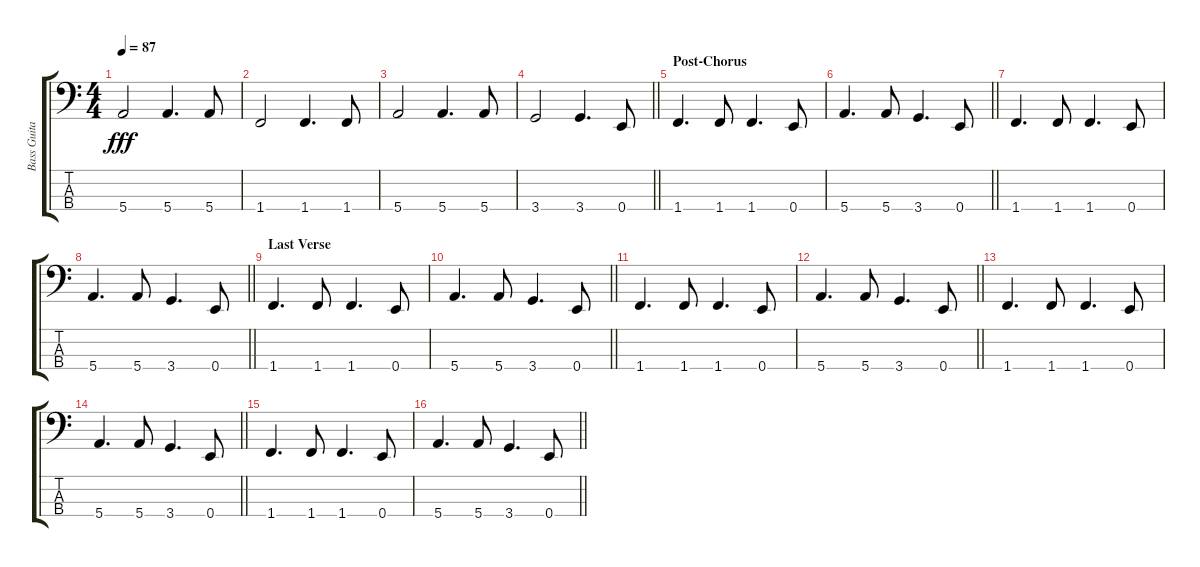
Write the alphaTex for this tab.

\track ("Bass Guitar" "Bass Guita") {instrument electricbassfinger}
\staff {score tabs}
\tuning (G2 D2 A1 E1) {hide}
\ts (4 4)
\tempo 87
\clef f4
\ks c
5.4.2{dy fff} 5.4.4{d} 5.4.8 |
1.4.2 1.4.4{d} 1.4.8 |
5.4.2 5.4.4{d} 5.4.8 |
\barLineRight lightlight
3.4.2 3.4.4{d} 0.4.8 |
\section ("" "Post-Chorus")
1.4.4{d} 1.4.8 1.4.4{d} 0.4.8 |
\barLineRight lightlight
5.4.4{d} 5.4.8 3.4.4{d} 0.4.8 |
1.4.4{d} 1.4.8 1.4.4{d} 0.4.8 |
\barLineRight lightlight
5.4.4{d} 5.4.8 3.4.4{d} 0.4.8 |
\section ("" "Last Verse")
1.4.4{d} 1.4.8 1.4.4{d} 0.4.8 |
\barLineRight lightlight
5.4.4{d} 5.4.8 3.4.4{d} 0.4.8 |
1.4.4{d} 1.4.8 1.4.4{d} 0.4.8 |
\barLineRight lightlight
5.4.4{d} 5.4.8 3.4.4{d} 0.4.8 |
1.4.4{d} 1.4.8 1.4.4{d} 0.4.8 |
\barLineRight lightlight
5.4.4{d} 5.4.8 3.4.4{d} 0.4.8 |
1.4.4{d} 1.4.8 1.4.4{d} 0.4.8 |
\barLineRight lightlight
5.4.4{d} 5.4.8 3.4.4{d} 0.4.8
